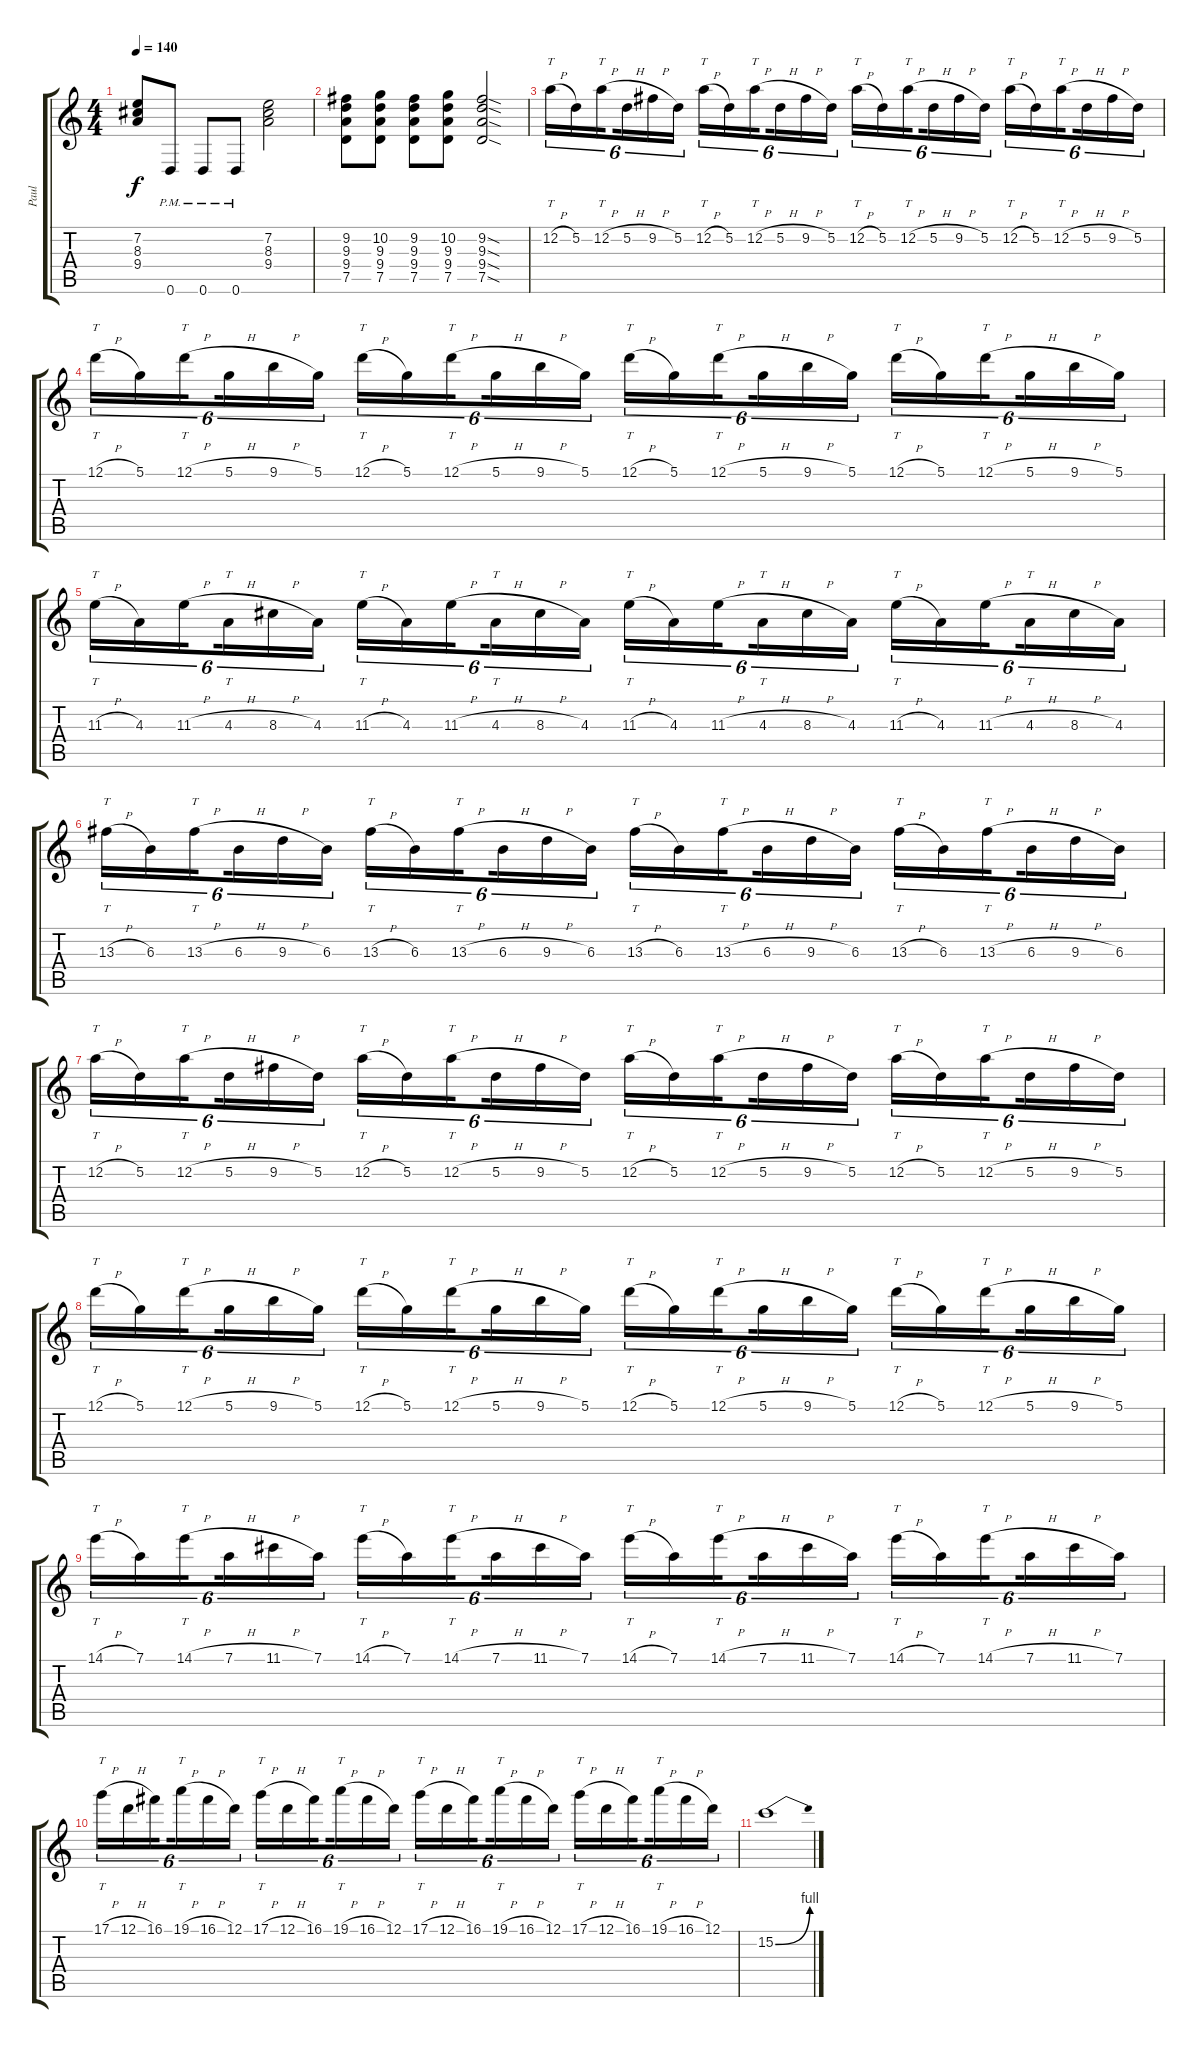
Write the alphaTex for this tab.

\track ("Paul" "Paul") {instrument distortionguitar}
\staff {score tabs}
\tuning (D4 A3 F3 C3 G2 D2) {hide}
\ts (4 4)
\tempo 140
\clef g2
\ks c
(7.2 8.3 9.4).8{dy f} 0.6{pm}.8 0.6{pm}.8 0.6{pm}.8 (7.2 8.3 9.4).2 |
(9.2 9.3 9.4 7.5).8 (10.2 9.3 9.4 7.5).8 (9.2 9.3 9.4 7.5).8 (10.2 9.3 9.4 7.5).8 (9.2{sod} 9.3{sod} 9.4{sod} 7.5{sod}).2 |
12.2{h}.16{tt tu (6 4)} 5.2.16{tu (6 4)} 12.2{h}.16{tt tu (6 4) beam splitsecondary} 5.2{h}.16{tu (6 4)} 9.2{h}.16{tu (6 4)} 5.2.16{tu (6 4)} 12.2{h}.16{tt tu (6 4)} 5.2.16{tu (6 4)} 12.2{h}.16{tt tu (6 4) beam splitsecondary} 5.2{h}.16{tu (6 4)} 9.2{h}.16{tu (6 4)} 5.2.16{tu (6 4)} 12.2{h}.16{tt tu (6 4)} 5.2.16{tu (6 4)} 12.2{h}.16{tt tu (6 4) beam splitsecondary} 5.2{h}.16{tu (6 4)} 9.2{h}.16{tu (6 4)} 5.2.16{tu (6 4)} 12.2{h}.16{tt tu (6 4)} 5.2.16{tu (6 4)} 12.2{h}.16{tt tu (6 4) beam splitsecondary} 5.2{h}.16{tu (6 4)} 9.2{h}.16{tu (6 4)} 5.2.16{tu (6 4)} |
12.1{h}.16{tt tu (6 4)} 5.1.16{tu (6 4)} 12.1{h}.16{tt tu (6 4) beam splitsecondary} 5.1{h}.16{tu (6 4)} 9.1{h}.16{tu (6 4)} 5.1.16{tu (6 4)} 12.1{h}.16{tt tu (6 4)} 5.1.16{tu (6 4)} 12.1{h}.16{tt tu (6 4) beam splitsecondary} 5.1{h}.16{tu (6 4)} 9.1{h}.16{tu (6 4)} 5.1.16{tu (6 4)} 12.1{h}.16{tt tu (6 4)} 5.1.16{tu (6 4)} 12.1{h}.16{tt tu (6 4) beam splitsecondary} 5.1{h}.16{tu (6 4)} 9.1{h}.16{tu (6 4)} 5.1.16{tu (6 4)} 12.1{h}.16{tt tu (6 4)} 5.1.16{tu (6 4)} 12.1{h}.16{tt tu (6 4) beam splitsecondary} 5.1{h}.16{tu (6 4)} 9.1{h}.16{tu (6 4)} 5.1.16{tu (6 4)} |
11.3{h}.16{tt tu (6 4)} 4.3.16{tu (6 4)} 11.3{h}.16{tu (6 4) beam splitsecondary} 4.3{h}.16{tt tu (6 4)} 8.3{h}.16{tu (6 4)} 4.3.16{tu (6 4)} 11.3{h}.16{tt tu (6 4)} 4.3.16{tu (6 4)} 11.3{h}.16{tu (6 4) beam splitsecondary} 4.3{h}.16{tt tu (6 4)} 8.3{h}.16{tu (6 4)} 4.3.16{tu (6 4)} 11.3{h}.16{tt tu (6 4)} 4.3.16{tu (6 4)} 11.3{h}.16{tu (6 4) beam splitsecondary} 4.3{h}.16{tt tu (6 4)} 8.3{h}.16{tu (6 4)} 4.3.16{tu (6 4)} 11.3{h}.16{tt tu (6 4)} 4.3.16{tu (6 4)} 11.3{h}.16{tu (6 4) beam splitsecondary} 4.3{h}.16{tt tu (6 4)} 8.3{h}.16{tu (6 4)} 4.3.16{tu (6 4)} |
13.3{h}.16{tt tu (6 4)} 6.3.16{tu (6 4)} 13.3{h}.16{tt tu (6 4) beam splitsecondary} 6.3{h}.16{tu (6 4)} 9.3{h}.16{tu (6 4)} 6.3.16{tu (6 4)} 13.3{h}.16{tt tu (6 4)} 6.3.16{tu (6 4)} 13.3{h}.16{tt tu (6 4) beam splitsecondary} 6.3{h}.16{tu (6 4)} 9.3{h}.16{tu (6 4)} 6.3.16{tu (6 4)} 13.3{h}.16{tt tu (6 4)} 6.3.16{tu (6 4)} 13.3{h}.16{tt tu (6 4) beam splitsecondary} 6.3{h}.16{tu (6 4)} 9.3{h}.16{tu (6 4)} 6.3.16{tu (6 4)} 13.3{h}.16{tt tu (6 4)} 6.3.16{tu (6 4)} 13.3{h}.16{tt tu (6 4) beam splitsecondary} 6.3{h}.16{tu (6 4)} 9.3{h}.16{tu (6 4)} 6.3.16{tu (6 4)} |
12.2{h}.16{tt tu (6 4)} 5.2.16{tu (6 4)} 12.2{h}.16{tt tu (6 4) beam splitsecondary} 5.2{h}.16{tu (6 4)} 9.2{h}.16{tu (6 4)} 5.2.16{tu (6 4)} 12.2{h}.16{tt tu (6 4)} 5.2.16{tu (6 4)} 12.2{h}.16{tt tu (6 4) beam splitsecondary} 5.2{h}.16{tu (6 4)} 9.2{h}.16{tu (6 4)} 5.2.16{tu (6 4)} 12.2{h}.16{tt tu (6 4)} 5.2.16{tu (6 4)} 12.2{h}.16{tt tu (6 4) beam splitsecondary} 5.2{h}.16{tu (6 4)} 9.2{h}.16{tu (6 4)} 5.2.16{tu (6 4)} 12.2{h}.16{tt tu (6 4)} 5.2.16{tu (6 4)} 12.2{h}.16{tt tu (6 4) beam splitsecondary} 5.2{h}.16{tu (6 4)} 9.2{h}.16{tu (6 4)} 5.2.16{tu (6 4)} |
12.1{h}.16{tt tu (6 4)} 5.1.16{tu (6 4)} 12.1{h}.16{tt tu (6 4) beam splitsecondary} 5.1{h}.16{tu (6 4)} 9.1{h}.16{tu (6 4)} 5.1.16{tu (6 4)} 12.1{h}.16{tt tu (6 4)} 5.1.16{tu (6 4)} 12.1{h}.16{tt tu (6 4) beam splitsecondary} 5.1{h}.16{tu (6 4)} 9.1{h}.16{tu (6 4)} 5.1.16{tu (6 4)} 12.1{h}.16{tt tu (6 4)} 5.1.16{tu (6 4)} 12.1{h}.16{tt tu (6 4) beam splitsecondary} 5.1{h}.16{tu (6 4)} 9.1{h}.16{tu (6 4)} 5.1.16{tu (6 4)} 12.1{h}.16{tt tu (6 4)} 5.1.16{tu (6 4)} 12.1{h}.16{tt tu (6 4) beam splitsecondary} 5.1{h}.16{tu (6 4)} 9.1{h}.16{tu (6 4)} 5.1.16{tu (6 4)} |
14.1{h}.16{tt tu (6 4)} 7.1.16{tu (6 4)} 14.1{h}.16{tt tu (6 4) beam splitsecondary} 7.1{h}.16{tu (6 4)} 11.1{h}.16{tu (6 4)} 7.1.16{tu (6 4)} 14.1{h}.16{tt tu (6 4)} 7.1.16{tu (6 4)} 14.1{h}.16{tt tu (6 4) beam splitsecondary} 7.1{h}.16{tu (6 4)} 11.1{h}.16{tu (6 4)} 7.1.16{tu (6 4)} 14.1{h}.16{tt tu (6 4)} 7.1.16{tu (6 4)} 14.1{h}.16{tt tu (6 4) beam splitsecondary} 7.1{h}.16{tu (6 4)} 11.1{h}.16{tu (6 4)} 7.1.16{tu (6 4)} 14.1{h}.16{tt tu (6 4)} 7.1.16{tu (6 4)} 14.1{h}.16{tt tu (6 4) beam splitsecondary} 7.1{h}.16{tu (6 4)} 11.1{h}.16{tu (6 4)} 7.1.16{tu (6 4)} |
17.1{h}.16{tt tu (6 4)} 12.1{h}.16{tu (6 4)} 16.1.16{tu (6 4) beam splitsecondary} 19.1{h}.16{tt tu (6 4)} 16.1{h}.16{tu (6 4)} 12.1.16{tu (6 4)} 17.1{h}.16{tt tu (6 4)} 12.1{h}.16{tu (6 4)} 16.1.16{tu (6 4) beam splitsecondary} 19.1{h}.16{tt tu (6 4)} 16.1{h}.16{tu (6 4)} 12.1.16{tu (6 4)} 17.1{h}.16{tt tu (6 4)} 12.1{h}.16{tu (6 4)} 16.1.16{tu (6 4) beam splitsecondary} 19.1{h}.16{tt tu (6 4)} 16.1{h}.16{tu (6 4)} 12.1.16{tu (6 4)} 17.1{h}.16{tt tu (6 4)} 12.1{h}.16{tu (6 4)} 16.1.16{tu (6 4) beam splitsecondary} 19.1{h}.16{tt tu (6 4)} 16.1{h}.16{tu (6 4)} 12.1.16{tu (6 4)} |
15.2{be (bend 0 0 60 4)}.1
